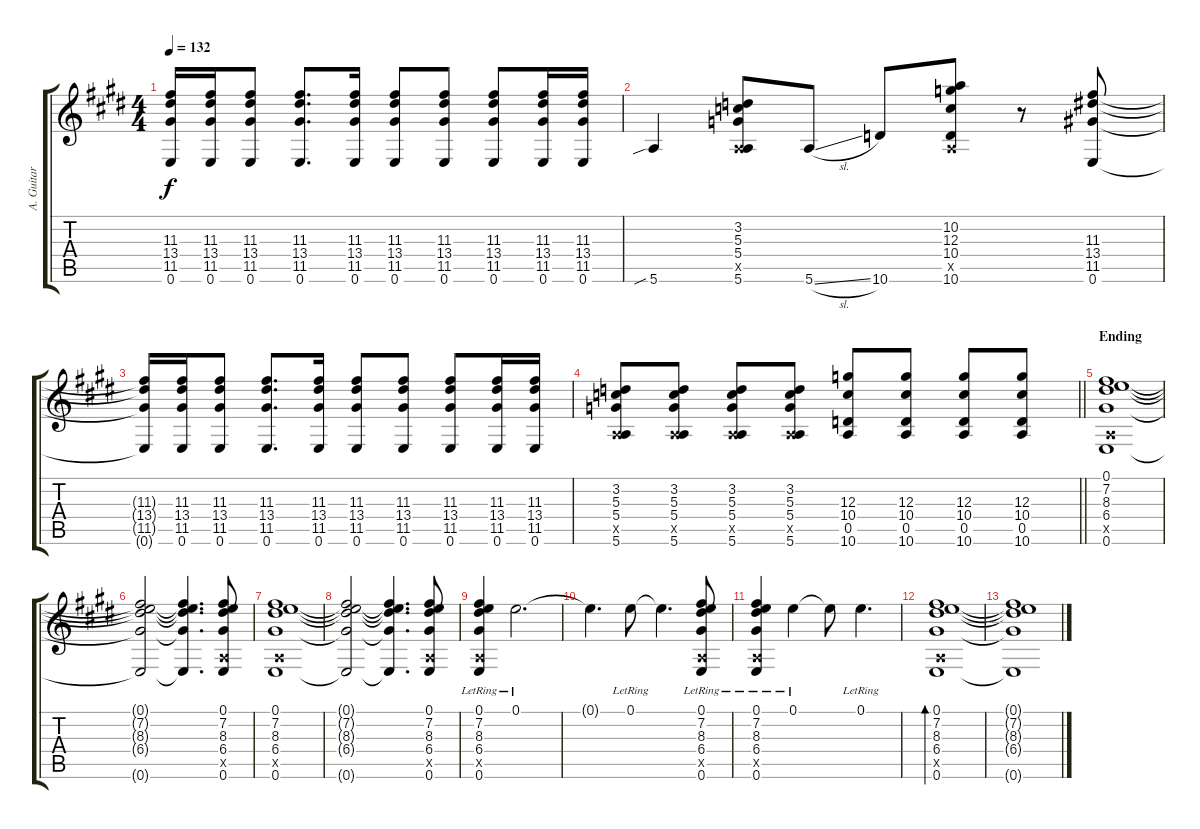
\track ("A. Guitar" "A. Guitar") {instrument acousticguitarsteel}
\staff {score tabs}
\tuning (E4 B3 G3 D3 A2 E2) {hide}
\ts (4 4)
\tempo 132
\clef g2
\ks e
(11.3{t} 13.4{t} 11.5{t} 0.6{t}).16{dy f} (11.3 13.4 11.5 0.6).16 (11.3 13.4 11.5 0.6).8 (11.3 13.4 11.5 0.6).8{d} (11.3 13.4 11.5 0.6).16 (11.3 13.4 11.5 0.6).8 (11.3 13.4 11.5 0.6).8 (11.3 13.4 11.5 0.6).8 (11.3 13.4 11.5 0.6).16 (11.3 13.4 11.5 0.6).16 |
5.6{sib}.4 (3.2 5.3 5.4 0.5{x} 5.6).8 5.6{sl}.8 10.6.8 (10.2 12.3 10.4 0.5{x} 10.6).8 r.8 (11.3 13.4 11.5 0.6).8 |
(11.3{t} 13.4{t} 11.5{t} 0.6{t}).16 (11.3 13.4 11.5 0.6).16 (11.3 13.4 11.5 0.6).8 (11.3 13.4 11.5 0.6).8{d} (11.3 13.4 11.5 0.6).16 (11.3 13.4 11.5 0.6).8 (11.3 13.4 11.5 0.6).8 (11.3 13.4 11.5 0.6).8 (11.3 13.4 11.5 0.6).16 (11.3 13.4 11.5 0.6).16 |
\barLineRight lightlight
(3.2 5.3 5.4 0.5{x} 5.6).8 (3.2 5.3 5.4 0.5{x} 5.6).8 (3.2 5.3 5.4 0.5{x} 5.6).8 (3.2 5.3 5.4 0.5{x} 5.6).8 (12.3 10.4 0.5 10.6).8 (12.3 10.4 0.5 10.6).8 (12.3 10.4 0.5 10.6).8 (12.3 10.4 0.5 10.6).8 |
\section ("" "Ending")
(0.1 7.2 8.3 6.4 0.5{x} 0.6).1 |
(0.1{t} 7.2{t} 8.3{t} 6.4{t} 0.6{t}).2 (0.1{t} 7.2{t} 8.3{t} 6.4{t} 0.6{t}).4{d} (0.1 7.2 8.3 6.4 0.5{x} 0.6).8 |
(0.1 7.2 8.3 6.4 0.5{x} 0.6).1 |
(0.1{t} 7.2{t} 8.3{t} 6.4{t} 0.6{t}).2 (0.1{t} 7.2{t} 8.3{t} 6.4{t} 0.6{t}).4{d} (0.1 7.2 8.3 6.4 0.5{x} 0.6).8 |
(0.1{lr} 7.2{lr} 8.3{lr} 6.4{lr} 0.5{x} 0.6{lr}).4 0.1{lr}.2{d} |
0.1{t}.4{d} 0.1{lr}.8 0.1{t}.4{d} (0.1{lr} 7.2{lr} 8.3{lr} 6.4{lr} 0.5{x} 0.6{lr}).8 |
(0.1{lr} 7.2{lr} 8.3{lr} 6.4{lr} 0.5{x} 0.6{lr}).4 0.1{lr}.4 0.1{t}.8 0.1{lr}.4{d} |
(0.1 7.2 8.3 6.4 0.5{x} 0.6).1{bd 120} |
(0.1{t} 7.2{t} 8.3{t} 6.4{t} 0.6{t}).1
